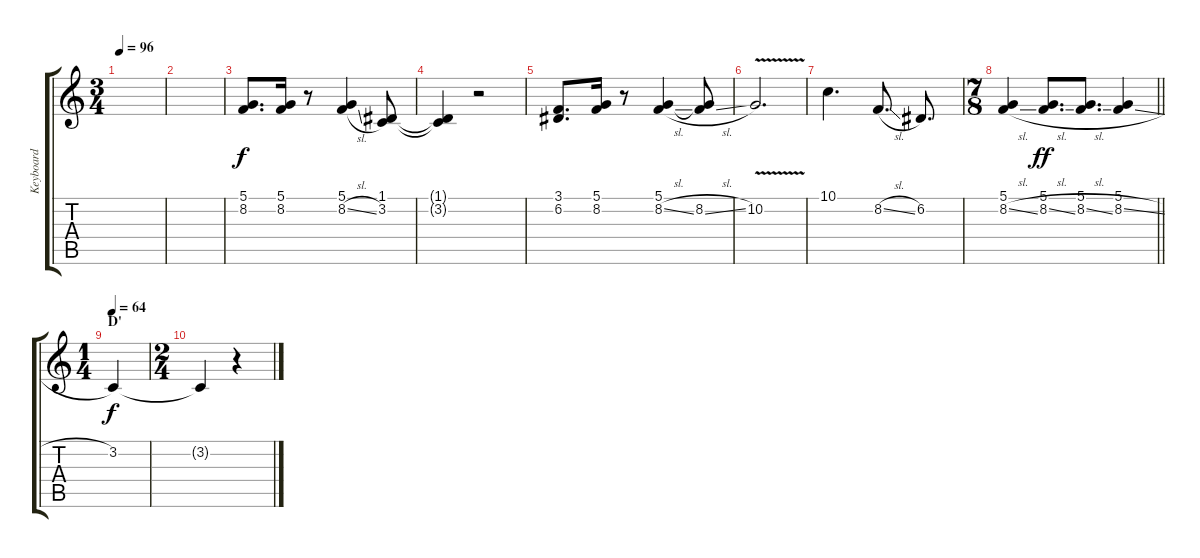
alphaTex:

\track ("Keyboard" "Keyboard") {instrument lead2sawtooth}
\staff {score tabs}
\tuning (D4 A3 F3 C3 G2 C2) {hide}
\ts (3 4)
\tempo 96
\clef g2
\ks c
|
|
(5.1 8.2).8{d} (5.1 8.2).16 r.8 (5.1 8.2{sl}).4 (1.1 3.2).8 |
(1.1{t} 3.2{t}).4 r.2 |
(3.1 6.2).8{d} (5.1 8.2).16 r.8 (5.1 8.2{sl}).4 (5.1{t} 8.2{sl}).8 |
10.2{v}.2{d} |
10.1.4{d} 8.2{sl}.8{d} 6.2.8{d} |
\ts (7 8)
\barLineRight lightlight
(5.1 8.2{sl}).4 (5.1 8.2{sl}).8{d dy ff} (5.1 8.2{sl}).8{d} (5.1 8.2{sl}).4 |
\ts (1 4)
\section ("" "D'")
\tempo 64
3.2.4{dy f} |
\ts (2 4)
3.2{t}.4 r.4
